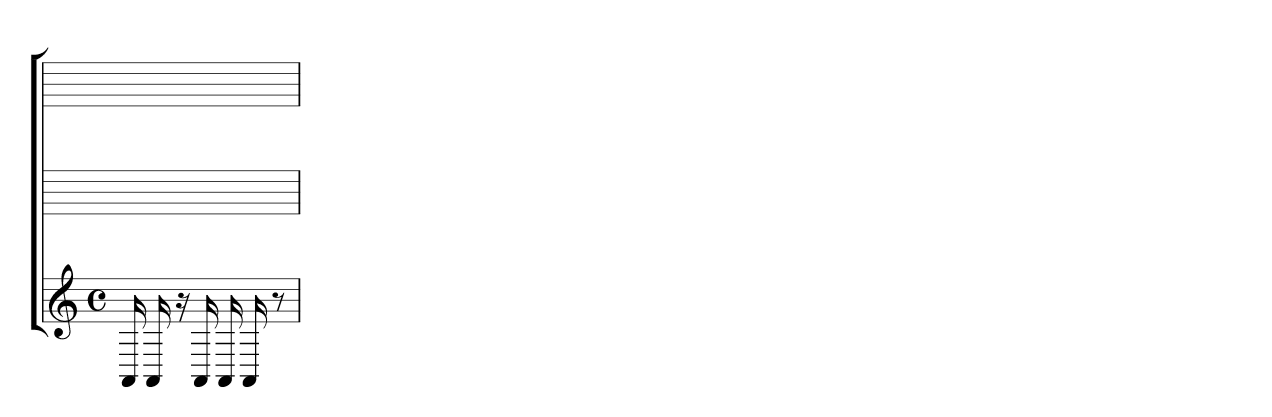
**kern	**kern	**kern
*part3	*part2	*part1
*staff3	*staff2	*staff1
*clefG2	*	*
*M4/4	*	*
*met(c)	*	*
=	=	=
16AA	4ryy	4ryy
16AA	.	.
16r	.	.
16AA	.	.
16AA	4ryy	4ryy
16AA	.	.
8r	.	.
=	=	=
*-	*-	*-
